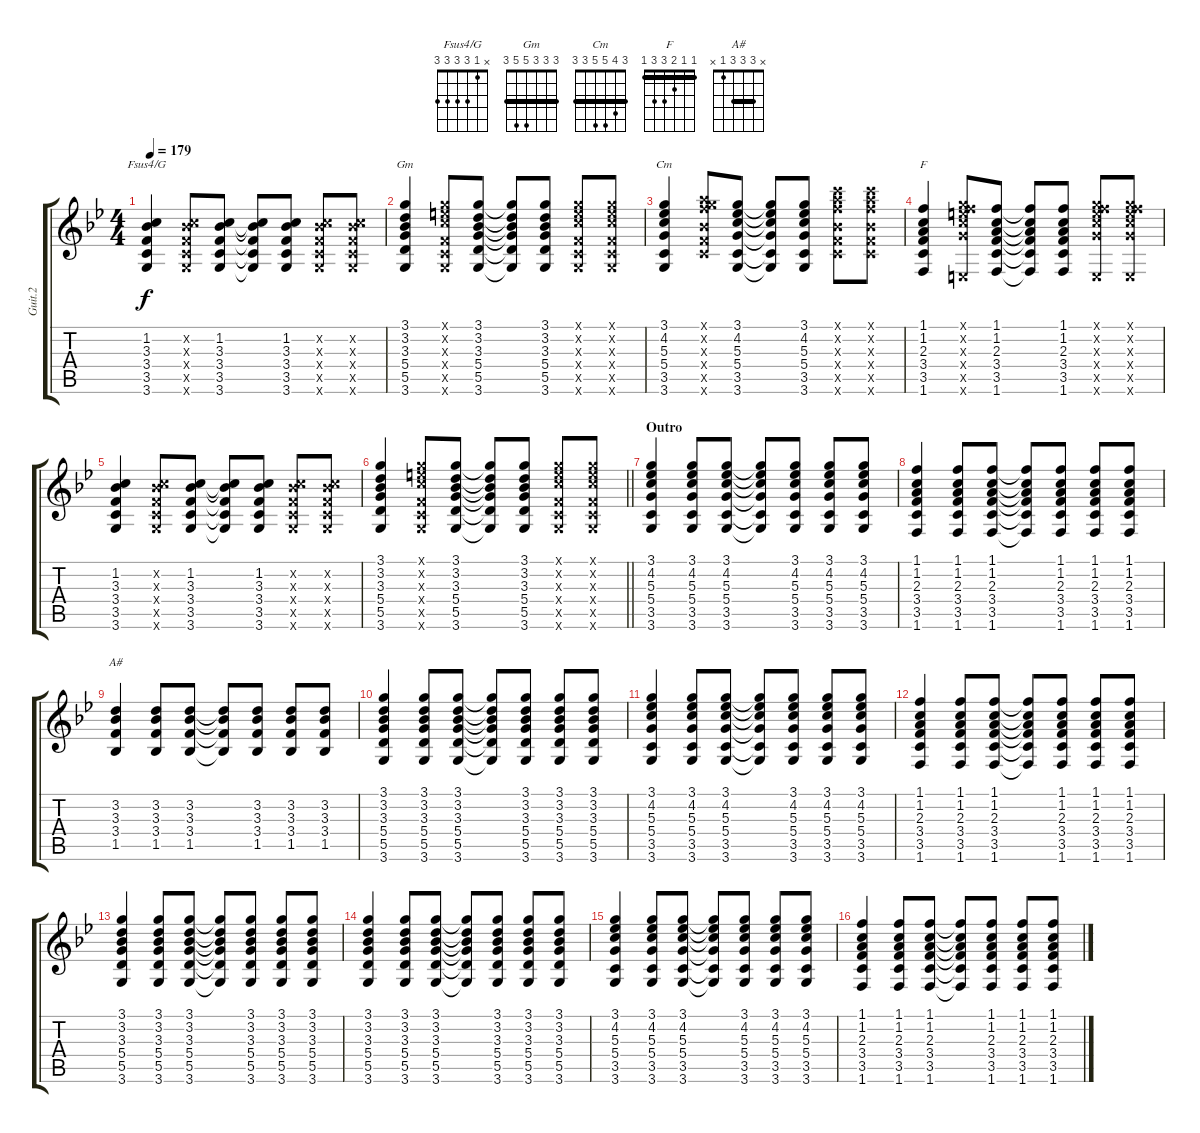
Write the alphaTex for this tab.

\track ("Guit.2" "Guit.2") {instrument overdrivenguitar}
\staff {score tabs}
\tuning (E4 B3 G3 D3 A2 E2) {hide}
\chord ("Fsus4/G" x 1 3 3 3 3)
\chord ("Gm" 3 3 3 5 5 3) {barre 3}
\chord ("Cm" 3 4 5 5 3 3) {barre 3}
\chord ("F" 1 1 2 3 3 1) {barre 1}
\chord ("A#" x 3 3 3 1 x) {barre 3}
\ts (4 4)
\tempo 179
\clef g2
\ks bb
(1.2 3.3 3.4 3.5 3.6).4{ch "Fsus4/G" dy f} (1.2{x} 3.3{x} 3.4{x} 3.5{x} 3.6{x}).8 (1.2 3.3 3.4 3.5 3.6).8 (1.2{t} 3.3{t} 3.4{t} 3.5{t} 3.6{t}).8 (1.2 3.3 3.4 3.5 3.6).8 (1.2{x} 3.3{x} 3.4{x} 3.5{x} 3.6{x}).8 (1.2{x} 3.3{x} 3.4{x} 3.5{x} 3.6{x}).8 |
(3.1 3.2 3.3 5.4 5.5 3.6).4{ch "Gm"} (3.1{x} 5.2{x} 5.3{x} 3.4{x} 3.5{x} 3.6{x}).8 (3.1 3.2 3.3 5.4 5.5 3.6).8 (3.1{t} 3.2{t} 3.3{t} 5.4{t} 5.5{t} 3.6{t}).8 (3.1 3.2 3.3 5.4 5.5 3.6).8 (3.1{x} 5.2{x} 5.3{x} 3.4{x} 3.5{x} 3.6{x}).8 (3.1{x} 5.2{x} 5.3{x} 3.4{x} 3.5{x} 3.6{x}).8 |
(3.1 4.2 5.3 5.4 3.5 3.6).4{ch "Cm"} (3.1{x} 10.2{x} 10.3{x} 8.4{x} 8.5{x} 8.6{x}).8 (3.1 4.2 5.3 5.4 3.5 3.6).8 (3.1{t} 4.2{t} 5.3{t} 5.4{t} 3.5{t} 3.6{t}).8 (3.1 4.2 5.3 5.4 3.5 3.6).8 (8.1{x} 10.2{x} 10.3{x} 8.4{x} 8.5{x} 8.6{x}).8 (8.1{x} 10.2{x} 10.3{x} 8.4{x} 8.5{x} 8.6{x}).8 |
(1.1 1.2 2.3 3.4 3.5 1.6).4{ch "F"} (0.1{x} 8.2{x} 10.3{x} 10.4{x} 10.5{x} 0.6{x}).8 (1.1 1.2 2.3 3.4 3.5 1.6).8 (1.1{t} 1.2{t} 2.3{t} 3.4{t} 3.5{t} 1.6{t}).8 (1.1 1.2 2.3 3.4 3.5 1.6).8 (0.1{x} 8.2{x} 10.3{x} 10.4{x} 10.5{x} 0.6{x}).8 (0.1{x} 8.2{x} 10.3{x} 10.4{x} 10.5{x} 0.6{x}).8 |
(1.2 3.3 3.4 3.5 3.6).4 (1.2{x} 3.3{x} 3.4{x} 3.5{x} 3.6{x}).8 (1.2 3.3 3.4 3.5 3.6).8 (1.2{t} 3.3{t} 3.4{t} 3.5{t} 3.6{t}).8 (1.2 3.3 3.4 3.5 3.6).8 (1.2{x} 3.3{x} 3.4{x} 3.5{x} 3.6{x}).8 (1.2{x} 3.3{x} 3.4{x} 3.5{x} 3.6{x}).8 |
\barLineRight lightlight
(3.1 3.2 3.3 5.4 5.5 3.6).4 (3.1{x} 5.2{x} 5.3{x} 3.4{x} 3.5{x} 3.6{x}).8 (3.1 3.2 3.3 5.4 5.5 3.6).8 (3.1{t} 3.2{t} 3.3{t} 5.4{t} 5.5{t} 3.6{t}).8 (3.1 3.2 3.3 5.4 5.5 3.6).8 (3.1{x} 5.2{x} 5.3{x} 3.4{x} 3.5{x} 3.6{x}).8 (3.1{x} 5.2{x} 5.3{x} 3.4{x} 3.5{x} 3.6{x}).8 |
\section ("" "Outro")
(3.1 4.2 5.3 5.4 3.5 3.6).4 (3.1 4.2 5.3 5.4 3.5 3.6).8 (3.1 4.2 5.3 5.4 3.5 3.6).8 (3.1{t} 4.2{t} 5.3{t} 5.4{t} 3.5{t} 3.6{t}).8 (3.1 4.2 5.3 5.4 3.5 3.6).8 (3.1 4.2 5.3 5.4 3.5 3.6).8 (3.1 4.2 5.3 5.4 3.5 3.6).8 |
(1.1 1.2 2.3 3.4 3.5 1.6).4 (1.1 1.2 2.3 3.4 3.5 1.6).8 (1.1 1.2 2.3 3.4 3.5 1.6).8 (1.1{t} 1.2{t} 2.3{t} 3.4{t} 3.5{t} 1.6{t}).8 (1.1 1.2 2.3 3.4 3.5 1.6).8 (1.1 1.2 2.3 3.4 3.5 1.6).8 (1.1 1.2 2.3 3.4 3.5 1.6).8 |
(3.2 3.3 3.4 1.5).4{ch "A#"} (3.2 3.3 3.4 1.5).8 (3.2 3.3 3.4 1.5).8 (3.2{t} 3.3{t} 3.4{t} 1.5{t}).8 (3.2 3.3 3.4 1.5).8 (3.2 3.3 3.4 1.5).8 (3.2 3.3 3.4 1.5).8 |
(3.1 3.2 3.3 5.4 5.5 3.6).4 (3.1 3.2 3.3 5.4 5.5 3.6).8 (3.1 3.2 3.3 5.4 5.5 3.6).8 (3.1{t} 3.2{t} 3.3{t} 5.4{t} 5.5{t} 3.6{t}).8 (3.1 3.2 3.3 5.4 5.5 3.6).8 (3.1 3.2 3.3 5.4 5.5 3.6).8 (3.1 3.2 3.3 5.4 5.5 3.6).8 |
(3.1 4.2 5.3 5.4 3.5 3.6).4 (3.1 4.2 5.3 5.4 3.5 3.6).8 (3.1 4.2 5.3 5.4 3.5 3.6).8 (3.1{t} 4.2{t} 5.3{t} 5.4{t} 3.5{t} 3.6{t}).8 (3.1 4.2 5.3 5.4 3.5 3.6).8 (3.1 4.2 5.3 5.4 3.5 3.6).8 (3.1 4.2 5.3 5.4 3.5 3.6).8 |
(1.1 1.2 2.3 3.4 3.5 1.6).4 (1.1 1.2 2.3 3.4 3.5 1.6).8 (1.1 1.2 2.3 3.4 3.5 1.6).8 (1.1{t} 1.2{t} 2.3{t} 3.4{t} 3.5{t} 1.6{t}).8 (1.1 1.2 2.3 3.4 3.5 1.6).8 (1.1 1.2 2.3 3.4 3.5 1.6).8 (1.1 1.2 2.3 3.4 3.5 1.6).8 |
(3.1 3.2 3.3 5.4 5.5 3.6).4 (3.1 3.2 3.3 5.4 5.5 3.6).8 (3.1 3.2 3.3 5.4 5.5 3.6).8 (3.1{t} 3.2{t} 3.3{t} 5.4{t} 5.5{t} 3.6{t}).8 (3.1 3.2 3.3 5.4 5.5 3.6).8 (3.1 3.2 3.3 5.4 5.5 3.6).8 (3.1 3.2 3.3 5.4 5.5 3.6).8 |
(3.1 3.2 3.3 5.4 5.5 3.6).4 (3.1 3.2 3.3 5.4 5.5 3.6).8 (3.1 3.2 3.3 5.4 5.5 3.6).8 (3.1{t} 3.2{t} 3.3{t} 5.4{t} 5.5{t} 3.6{t}).8 (3.1 3.2 3.3 5.4 5.5 3.6).8 (3.1 3.2 3.3 5.4 5.5 3.6).8 (3.1 3.2 3.3 5.4 5.5 3.6).8 |
(3.1 4.2 5.3 5.4 3.5 3.6).4 (3.1 4.2 5.3 5.4 3.5 3.6).8 (3.1 4.2 5.3 5.4 3.5 3.6).8 (3.1{t} 4.2{t} 5.3{t} 5.4{t} 3.5{t} 3.6{t}).8 (3.1 4.2 5.3 5.4 3.5 3.6).8 (3.1 4.2 5.3 5.4 3.5 3.6).8 (3.1 4.2 5.3 5.4 3.5 3.6).8 |
(1.1 1.2 2.3 3.4 3.5 1.6).4 (1.1 1.2 2.3 3.4 3.5 1.6).8 (1.1 1.2 2.3 3.4 3.5 1.6).8 (1.1{t} 1.2{t} 2.3{t} 3.4{t} 3.5{t} 1.6{t}).8 (1.1 1.2 2.3 3.4 3.5 1.6).8 (1.1 1.2 2.3 3.4 3.5 1.6).8 (1.1 1.2 2.3 3.4 3.5 1.6).8
